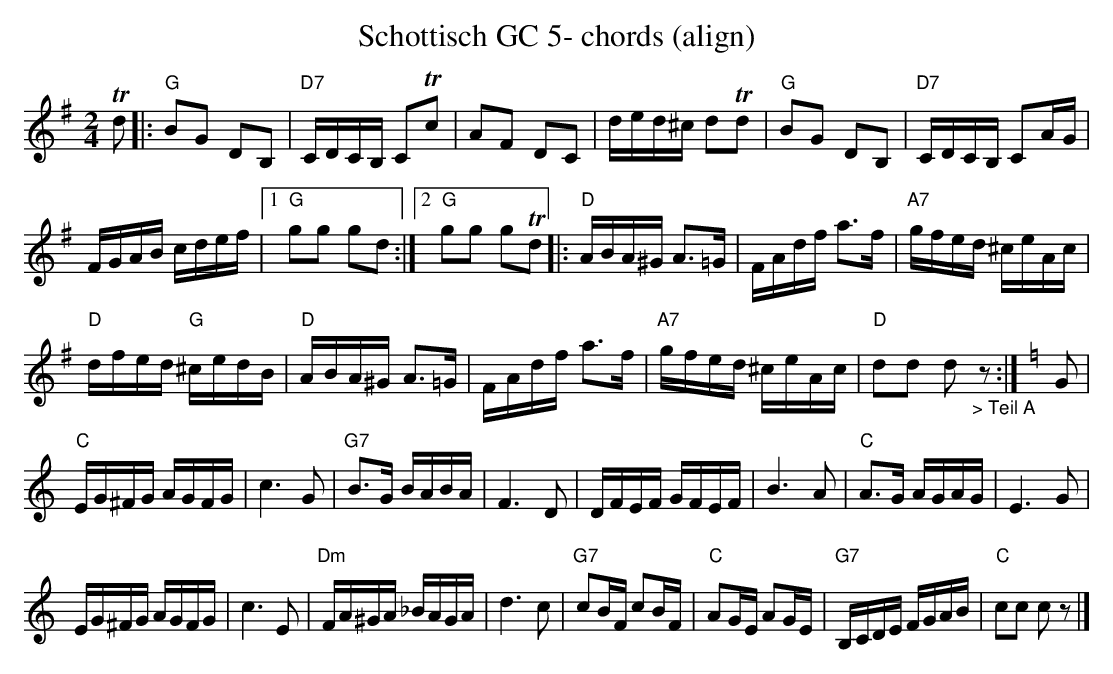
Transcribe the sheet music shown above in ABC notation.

X:1
T:Schottisch GC 5- chords (align)
M:2/4
L:1/16
K:Gmaj%%MIDI gchordon
Td2 |: "G"B2G2 D2B,2 | "D7"CDCB, C2Tc2 | A2F2 D2C2 | ded^c d2Td2 | "G"B2G2 D2B,2 | "D7"CDCB, C2AG |
FGAB cdef |1 "G"g2g2 g2d2 :|2 "G"g2g2 g2Td2 |: "D"ABA^G A3=G | FAdf a3f | \
"A7"gfed ^ceAc |
"D"dfed "G"^cedB | "D"ABA^G A3=G | FAdf a3f | "A7"gfed ^ceAc | \
"D"d2d2 d2"_> Teil A"z2 :| [K:Cmaj] G2 |
"C"EG^FG AGFG | c6G2 | "G7"B3G BABA | F6D2 | \
DFEF GFEF | B6A2 | "C"A3G AGAG | E6G2 |
EG^FG AGFG | c6E2 | \
"Dm"FA^GA _BAGA | d6c2 | "G7"c2BF c2BF | "C"A2GE A2GE | "G7"B,CDE FGAB | "C"c2c2 c2z2 |]
